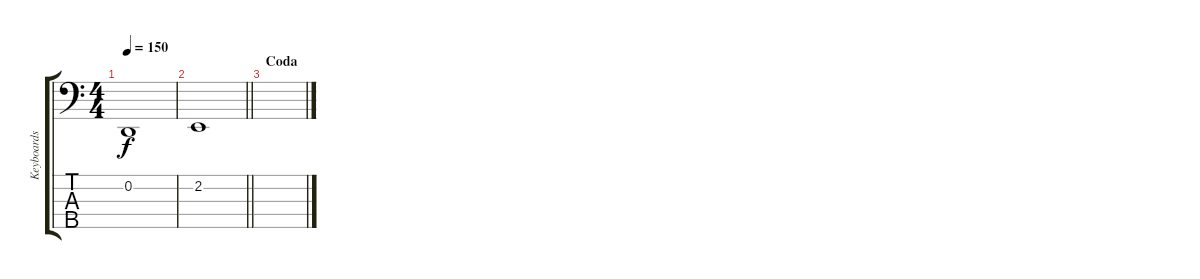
\track ("Keyboards" "Keyboards") {instrument stringensemble1}
\staff {score tabs}
\tuning (G2 D2 A1 E1 B0) {hide}
\ts (4 4)
\tempo 150
\clef f4
\ks c
0.2.1{dy f} |
\barLineRight lightlight
2.2.1 |
\section ("" "Coda")
